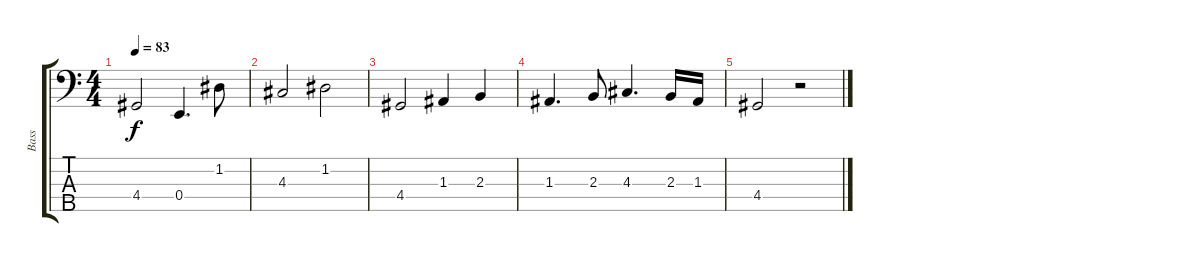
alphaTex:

\track ("Bass" "Bass") {instrument fretlessbass}
\staff {score tabs}
\tuning (G2 D2 A1 E1 B0) {hide}
\ts (4 4)
\tempo 83
\clef f4
\ks c
4.4.2{dy f} 0.4.4{d} 1.2.8 |
4.3.2 1.2.2 |
4.4.2 1.3.4 2.3.4 |
1.3.4{d} 2.3.8 4.3.4{d} 2.3.16 1.3.16 |
4.4.2 r.2
